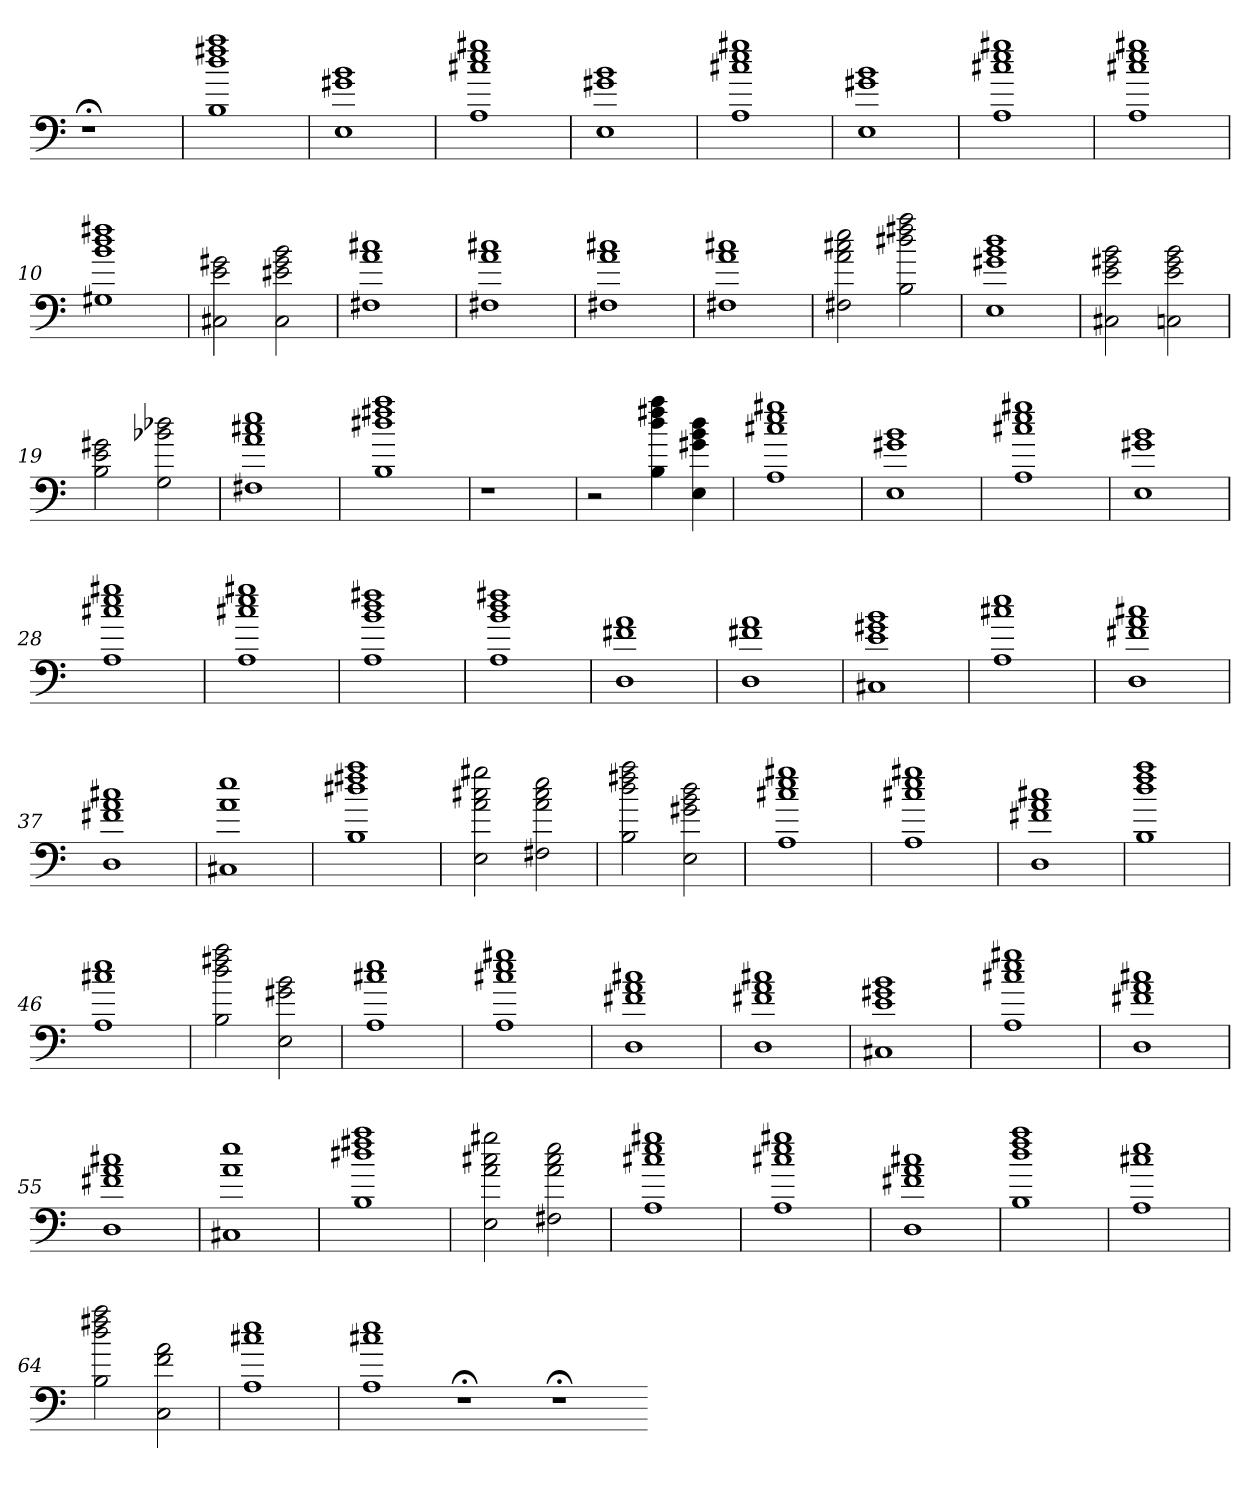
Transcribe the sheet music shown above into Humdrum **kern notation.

**kern
*part1
*staff1
=
1r;<
=1
1r
=2
1B 1dd 1ff#X 1aa
=3
1E 1g#X 1b
=4
1A 1cc#X 1ee 1gg#X
=5
1E 1g#X 1b
=6
1A 1cc#X 1ee 1gg#X
=7
1E 1g#X 1b
=8
1A 1cc#X 1ee 1gg#X
=9
1A 1cc#X 1ee 1gg#X
=10
1G#X 1b 1dd 1ff#X
=11
2C#X 2e 2g#X
2C# 2e#X 2g# 2b
=12
1F#X 1a 1cc#X
=13
1F#X 1a 1cc#X
=14
1F#X 1a 1cc#X
=15
1F#X 1a 1cc#X
=16
2F#X 2a 2cc#X 2ee
2B 2dd#X 2ff#X 2aa
=17
1E 1g#X 1b 1dd
=18
2C#X 2e 2g#X 2b
2Cn 2e 2g# 2b
=19
2B 2e 2g#X
2G 2b-X 2dd-X
=20
1F#X 1a 1cc#X 1ee
=21
1B 1dd#X 1ff#X 1aa
=22
1r
=23
2r
4B 4dd 4ff#X 4aa
4E 4g#X 4b 4dd
=24
1A 1cc#X 1ee 1gg#X
=25
1E 1g#X 1b
=26
1A 1cc#X 1ee 1gg#X
=27
1E 1g#X 1b
=28
1A 1cc#X 1ee 1gg#X
=29
1A 1cc#X 1ee 1gg#X
=30
1A 1b 1dd 1ff#X
=31
1A 1b 1dd 1ff#X
=32
1D 1f#X 1a
=33
1D 1f#X 1a
=34
1C#X 1e 1g#X 1b
=35
1A 1cc#X 1ee
=36
1D 1f#X 1a 1cc#X
=37
1D 1f#X 1a 1cc#X
=38
1C#X 1a 1ee
=39
1B 1dd#X 1ff#X 1aa
=40
2E 2a 2cc#X 2gg#X
2F#X 2a 2cc# 2ee
=41
2B 2dd 2ff#X 2aa
2E 2g#X 2b 2dd
=42
1A 1cc#X 1ee 1gg#X
=43
1A 1cc#X 1ee 1gg#X
=44
1D 1f#X 1a 1cc#X
=45
1B 1dd 1ff 1aa
=46
1A 1cc#X 1ee
=47
2B 2dd 2ff#X 2aa
2E 2g#X 2b
=48
1A 1cc#X 1ee
=49
1A 1cc#X 1ee 1gg#X
=50
1D 1f#X 1a 1cc#X
=51
1D 1f#X 1a 1cc#X
=52
1C#X 1e 1g#X 1b
=53
1A 1cc#X 1ee 1gg#X
=54
1D 1f#X 1a 1cc#X
=55
1D 1f#X 1a 1cc#X
=56
1C#X 1a 1ee
=57
1B 1dd#X 1ff#X 1aa
=58
2E 2a 2cc#X 2gg#X
2F#X 2a 2cc# 2ee
=59
1A 1cc#X 1ee 1gg#X
=60
1A 1cc#X 1ee 1gg#X
=61
1D 1f#X 1a 1cc#X
=62
1B 1dd 1ff 1aa
=63
1A 1cc#X 1ee
=64
2B 2dd 2ff#X 2aa
2C 2f 2a
=65
1A 1cc#X 1ee
=66
1A 1cc#X 1ee
1r;<
1r;<
=-
*-
